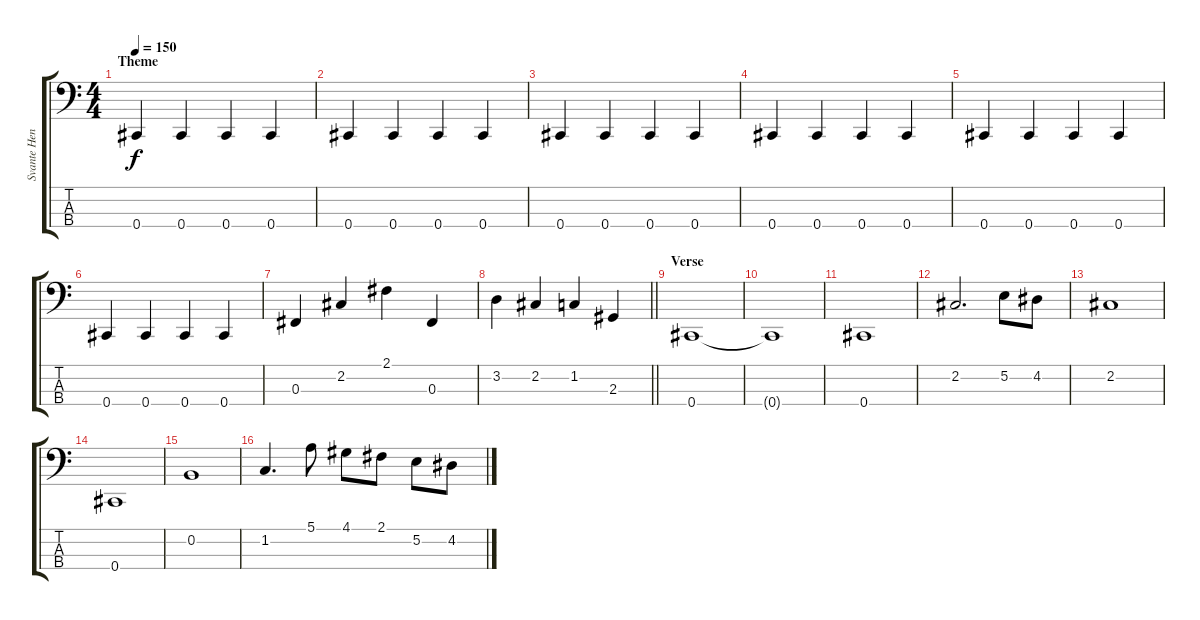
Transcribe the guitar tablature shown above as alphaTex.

\track ("Svante Henrysson" "Svante Hen") {instrument electricbassfinger}
\staff {score tabs}
\tuning (E2 B1 Gb1 Db1) {hide}
\ts (4 4)
\section ("" "Theme")
\tempo 150
\clef f4
\ks c
0.4.4{dy f} 0.4.4 0.4.4 0.4.4 |
0.4.4 0.4.4 0.4.4 0.4.4 |
0.4.4 0.4.4 0.4.4 0.4.4 |
0.4.4 0.4.4 0.4.4 0.4.4 |
0.4.4 0.4.4 0.4.4 0.4.4 |
0.4.4 0.4.4 0.4.4 0.4.4 |
0.3.4 2.2.4 2.1.4 0.3.4 |
\barLineRight lightlight
3.2.4 2.2.4 1.2.4 2.3.4 |
\section ("" "Verse")
0.4.1 |
0.4{t}.1 |
0.4.1 |
2.2.2{d} 5.2.8 4.2.8 |
2.2.1 |
0.4.1 |
0.2.1 |
1.2.4{d} 5.1.8 4.1.8 2.1.8 5.2.8 4.2.8
